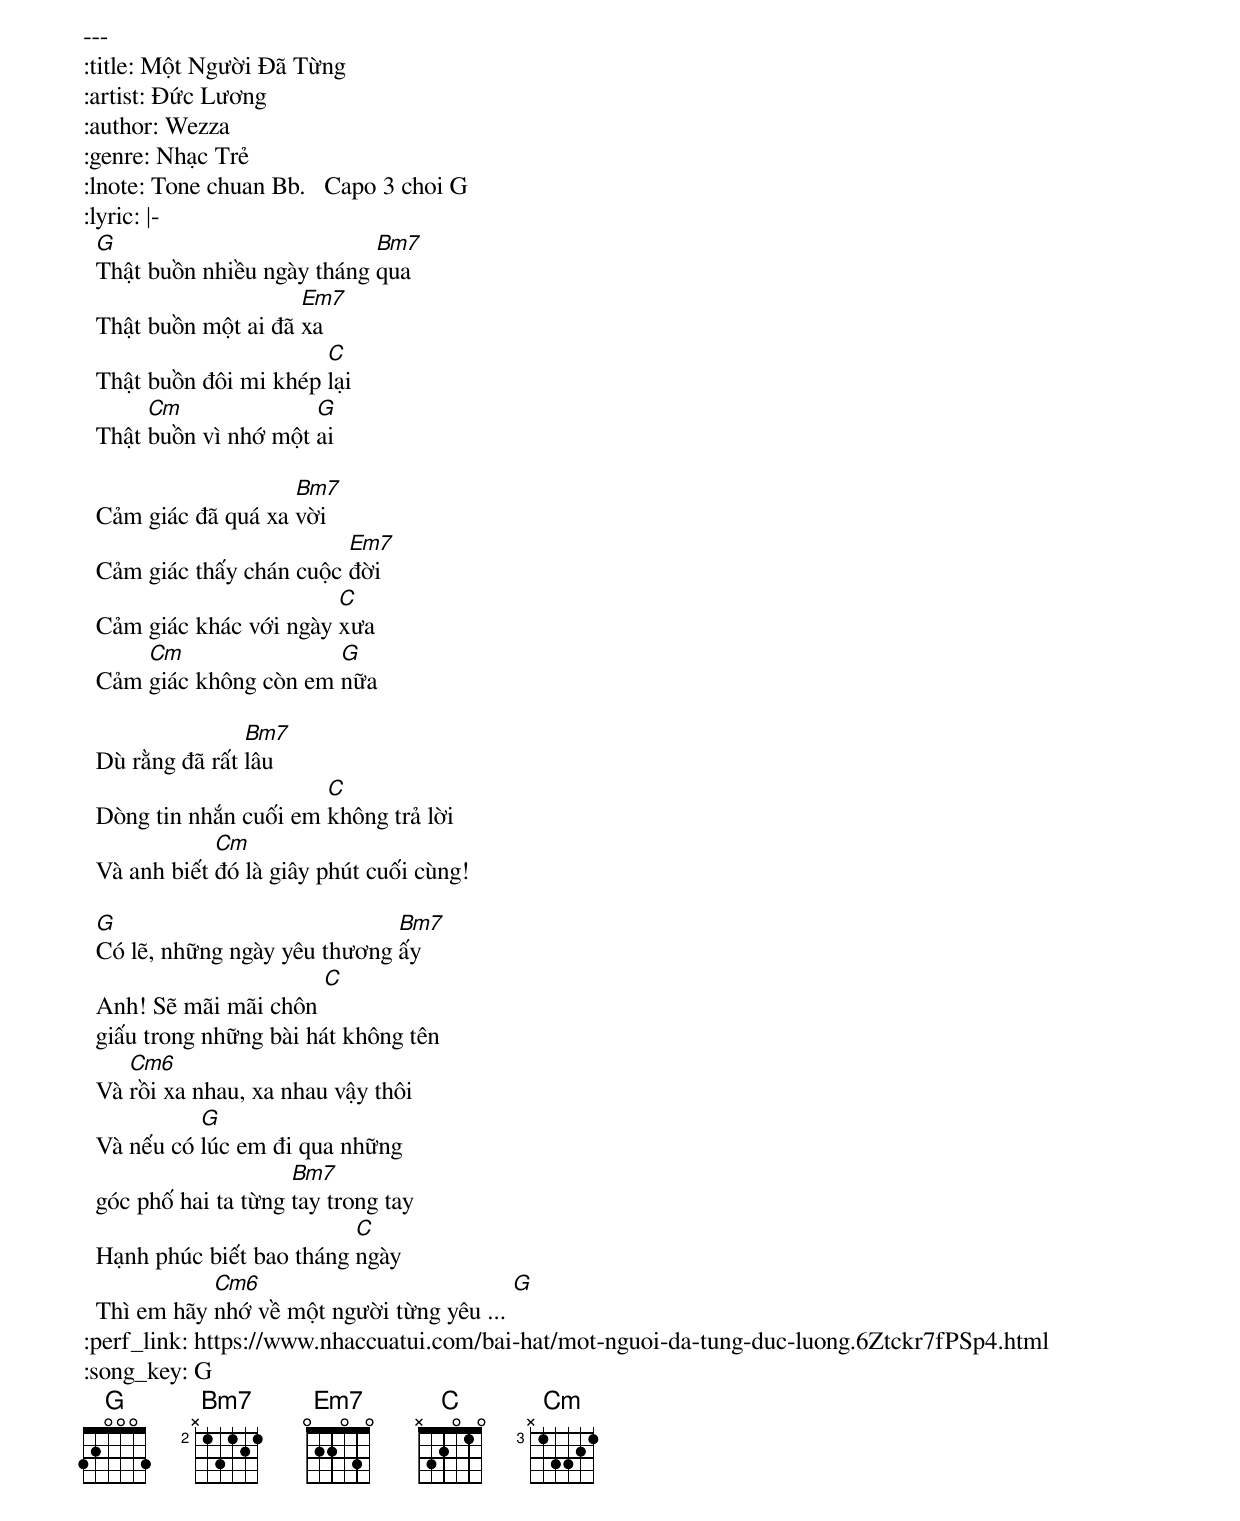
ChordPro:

---
:title: Một Người Đã Từng
:artist: Đức Lương
:author: Wezza
:genre: Nhạc Trẻ
:lnote: Tone chuan Bb.   Capo 3 choi G
:lyric: |-
  [G]Thật buồn nhiều ngày tháng [Bm7]qua
  Thật buồn một ai đã [Em7]xa
  Thật buồn đôi mi khép [C]lại
  Thật [Cm]buồn vì nhớ một [G]ai

  Cảm giác đã quá xa [Bm7]vời
  Cảm giác thấy chán cuộc [Em7]đời
  Cảm giác khác với ngày [C]xưa
  Cảm [Cm]giác không còn em [G]nữa

  Dù rằng đã rất [Bm7]lâu
  Dòng tin nhắn cuối em [C]không trả lời
  Và anh biết [Cm]đó là giây phút cuối cùng!

  [G]Có lẽ, những ngày yêu thương [Bm7]ấy
  Anh! Sẽ mãi mãi chôn [C]
  giấu trong những bài hát không tên
  Và [Cm6]rồi xa nhau, xa nhau vậy thôi
  Và nếu có [G]lúc em đi qua những
  góc phố hai ta từng [Bm7]tay trong tay
  Hạnh phúc biết bao tháng [C]ngày
  Thì em hãy [Cm6]nhớ về một người từng yêu ... [G]
:perf_link: https://www.nhaccuatui.com/bai-hat/mot-nguoi-da-tung-duc-luong.6Ztckr7fPSp4.html
:song_key: G
